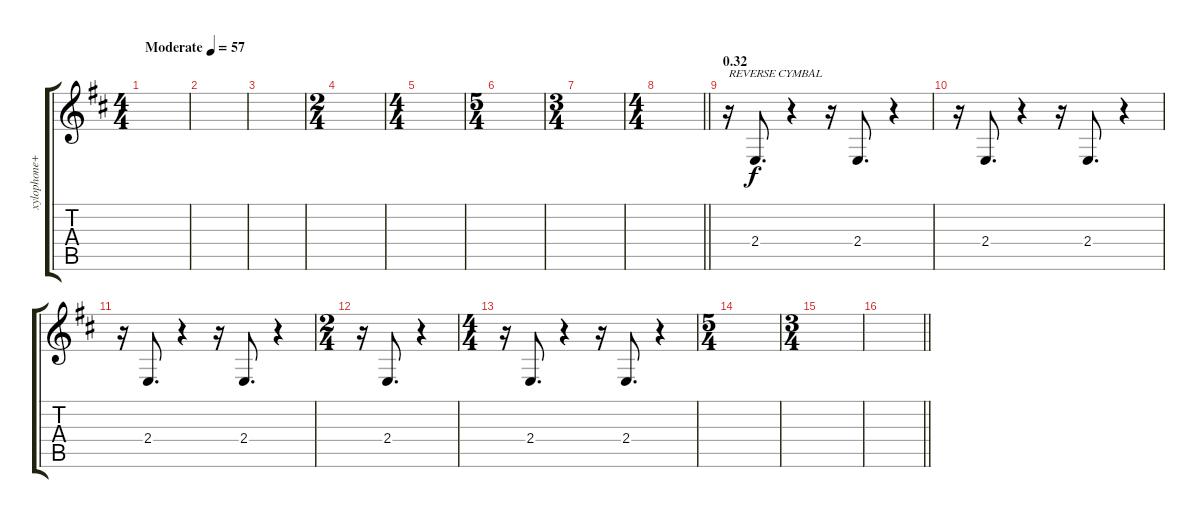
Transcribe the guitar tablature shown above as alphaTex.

\track ("xylophone+cymbal" "xylophone+") {instrument xylophone}
\staff {score tabs}
\tuning (E4 B3 G3 D3 A2 E2) {hide}
\ts (4 4)
\tempo (57 "Moderate")
\clef g2
\ks d
|
|
|
\ts (2 4)
|
\ts (4 4)
|
\ts (5 4)
|
\ts (3 4)
|
\ts (4 4)
\barLineRight lightlight
|
\section ("" "0.32")
r.16{txt "REVERSE CYMBAL" instrument reversecymbal} 2.4.8{d} r.4 r.16 2.4.8{d} r.4 |
r.16 2.4.8{d} r.4 r.16 2.4.8{d} r.4 |
r.16 2.4.8{d} r.4 r.16 2.4.8{d} r.4 |
\ts (2 4)
r.16 2.4.8{d} r.4 |
\ts (4 4)
r.16 2.4.8{d} r.4 r.16 2.4.8{d} r.4 |
\ts (5 4)
|
\ts (3 4)
|
\barLineRight lightlight
